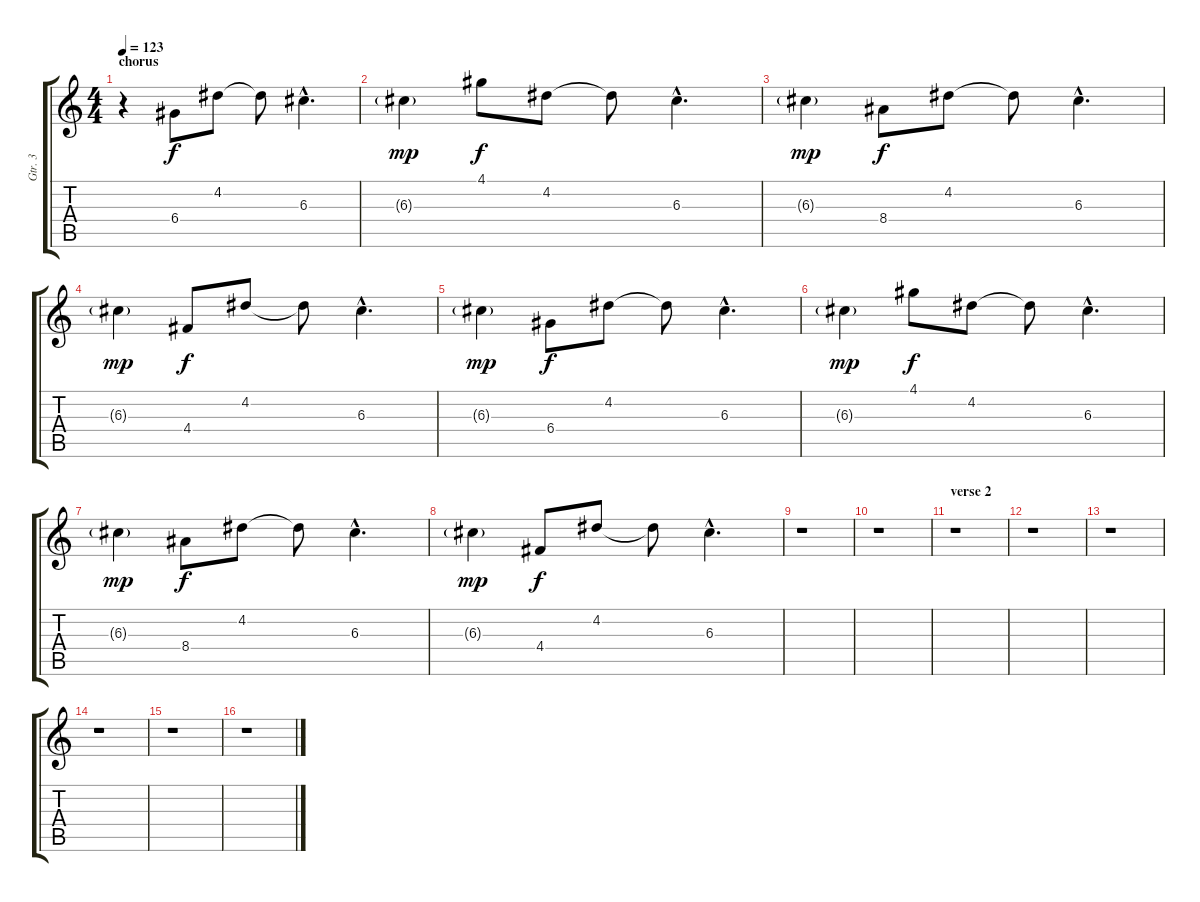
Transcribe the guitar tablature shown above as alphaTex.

\track ("Gtr. 3" "Gtr. 3") {instrument distortionguitar}
\staff {score tabs}
\tuning (E4 B3 G3 D3 A2 E2) {hide}
\ts (4 4)
\section ("" "chorus")
\tempo 123
\clef g2
\ks c
r.4{dy mp} 6.4.8{dy f} 4.2.8 4.2{t}.8 6.3{hac}.4{d} |
6.3{g}.4{dy mp} 4.1.8{dy f} 4.2.8 4.2{t}.8 6.3{hac}.4{d} |
6.3{g}.4{dy mp} 8.4.8{dy f} 4.2.8 4.2{t}.8 6.3{hac}.4{d} |
6.3{g}.4{dy mp} 4.4.8{dy f} 4.2.8 4.2{t}.8 6.3{hac}.4{d} |
6.3{g}.4{dy mp} 6.4.8{dy f} 4.2.8 4.2{t}.8 6.3{hac}.4{d} |
6.3{g}.4{dy mp} 4.1.8{dy f} 4.2.8 4.2{t}.8 6.3{hac}.4{d} |
6.3{g}.4{dy mp} 8.4.8{dy f} 4.2.8 4.2{t}.8 6.3{hac}.4{d} |
6.3{g}.4{dy mp} 4.4.8{dy f} 4.2.8 4.2{t}.8 6.3{hac}.4{d} |
r.1 |
r.1 |
\section ("" "verse 2")
r.1 |
r.1 |
r.1 |
r.1 |
r.1 |
r.1
